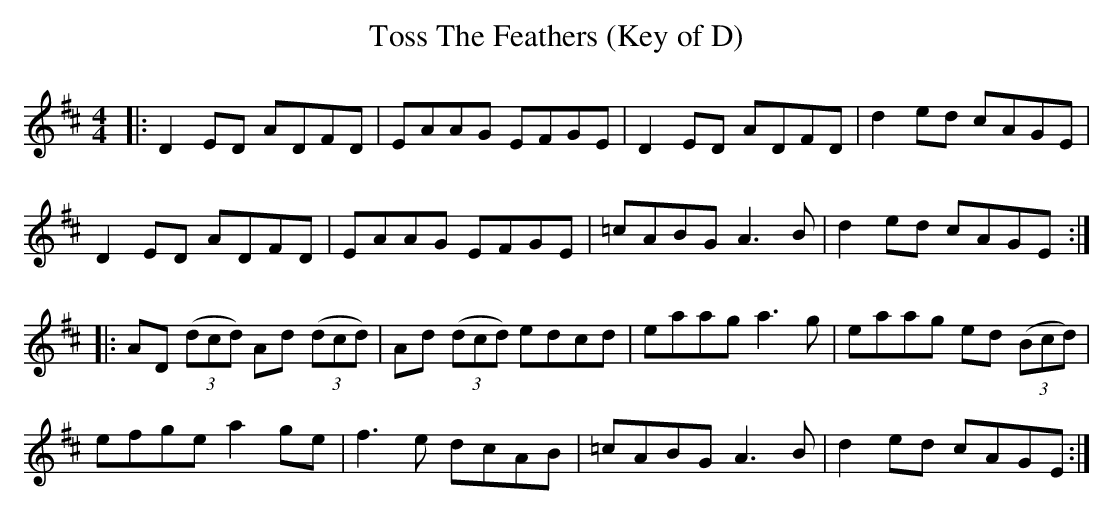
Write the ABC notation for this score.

X:1
T:Toss The Feathers (Key of D)
M:4/4
L:1/8
K:D
|:D2ED ADFD|EAAG EFGE|D2ED ADFD|d2ed cAGE|
D2ED ADFD|EAAG EFGE|=cABG A3B|d2ed cAGE:|
|:AD ((3dcd) Ad ((3dcd)|Ad ((3dcd) edcd|eaag a3g|eaag ed ((3Bcd)|
efge a2ge|f3e dcAB|=cABG A3B|d2ed cAGE:|
